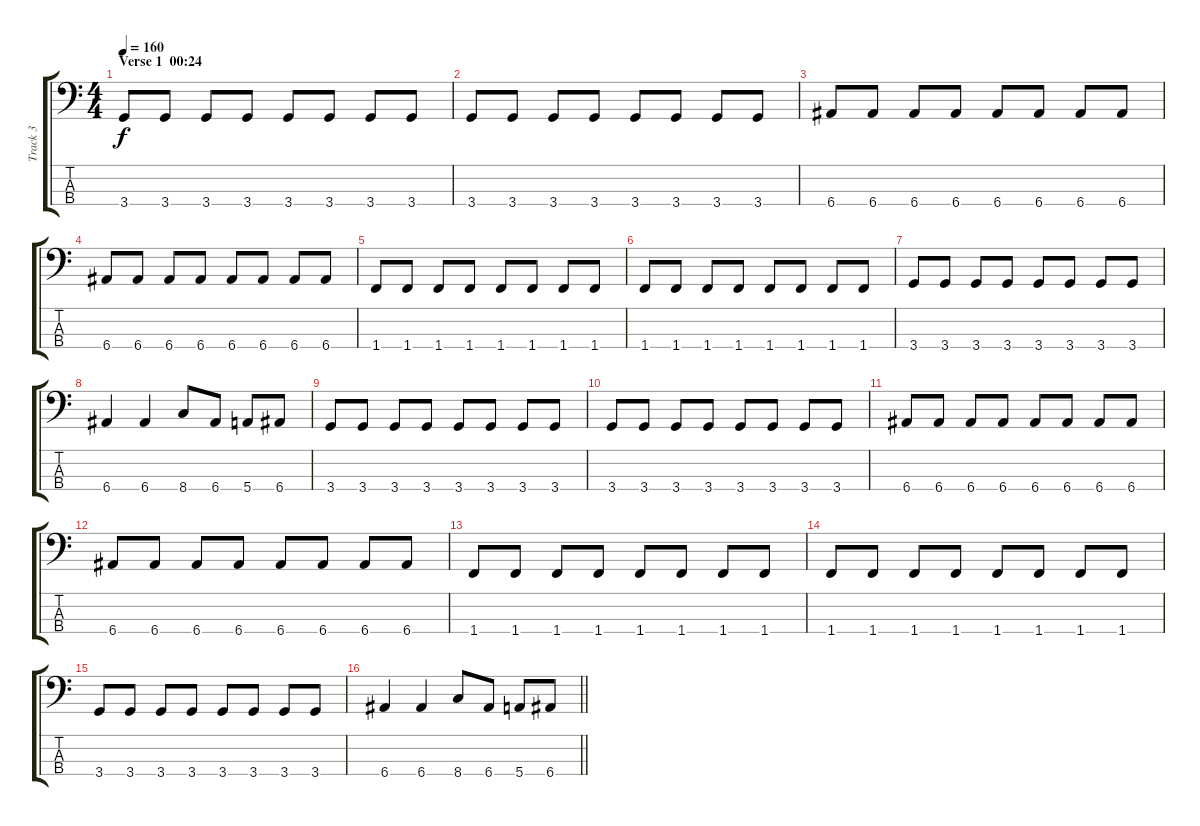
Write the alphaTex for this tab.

\track ("Track 3" "Track 3") {instrument electricbassfinger}
\staff {score tabs}
\tuning (G2 D2 A1 E1) {hide}
\ts (4 4)
\section ("" "Verse 1  00:24")
\tempo 160
\clef f4
\ks c
3.4.8{dy f} 3.4.8 3.4.8 3.4.8 3.4.8 3.4.8 3.4.8 3.4.8 |
3.4.8 3.4.8 3.4.8 3.4.8 3.4.8 3.4.8 3.4.8 3.4.8 |
6.4.8 6.4.8 6.4.8 6.4.8 6.4.8 6.4.8 6.4.8 6.4.8 |
6.4.8 6.4.8 6.4.8 6.4.8 6.4.8 6.4.8 6.4.8 6.4.8 |
1.4.8 1.4.8 1.4.8 1.4.8 1.4.8 1.4.8 1.4.8 1.4.8 |
1.4.8 1.4.8 1.4.8 1.4.8 1.4.8 1.4.8 1.4.8 1.4.8 |
3.4.8 3.4.8 3.4.8 3.4.8 3.4.8 3.4.8 3.4.8 3.4.8 |
6.4.4 6.4.4 8.4.8 6.4.8 5.4.8 6.4.8 |
3.4.8 3.4.8 3.4.8 3.4.8 3.4.8 3.4.8 3.4.8 3.4.8 |
3.4.8 3.4.8 3.4.8 3.4.8 3.4.8 3.4.8 3.4.8 3.4.8 |
6.4.8 6.4.8 6.4.8 6.4.8 6.4.8 6.4.8 6.4.8 6.4.8 |
6.4.8 6.4.8 6.4.8 6.4.8 6.4.8 6.4.8 6.4.8 6.4.8 |
1.4.8 1.4.8 1.4.8 1.4.8 1.4.8 1.4.8 1.4.8 1.4.8 |
1.4.8 1.4.8 1.4.8 1.4.8 1.4.8 1.4.8 1.4.8 1.4.8 |
3.4.8 3.4.8 3.4.8 3.4.8 3.4.8 3.4.8 3.4.8 3.4.8 |
\barLineRight lightlight
6.4.4 6.4.4 8.4.8 6.4.8 5.4.8 6.4.8
